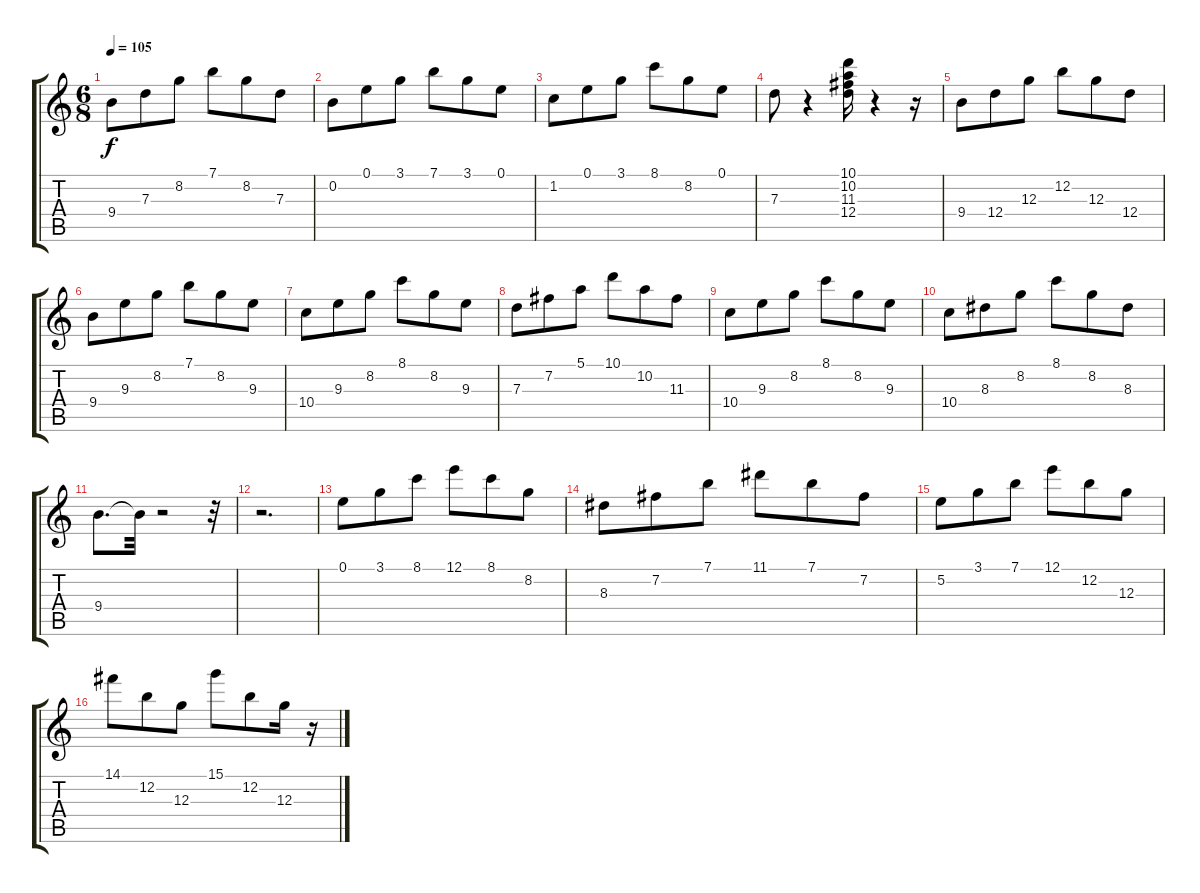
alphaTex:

\track "" {instrument electricbassfinger}
\staff {score tabs}
\tuning (E4 B3 G3 D3 A2 E2) {hide}
\ts (6 8)
\tempo 105
\clef g2
\ks c
9.4.8{dy f} 7.3.8 8.2.8 7.1.8 8.2.8 7.3.8 |
0.2.8 0.1.8 3.1.8 7.1.8 3.1.8 0.1.8 |
1.2.8 0.1.8 3.1.8 8.1.8 8.2.8 0.1.8 |
7.3.8 r.4 (10.1 10.2 11.3 12.4).16 r.4 r.16 |
9.4.8 12.4.8 12.3.8 12.2.8 12.3.8 12.4.8 |
9.4.8 9.3.8 8.2.8 7.1.8 8.2.8 9.3.8 |
10.4.8 9.3.8 8.2.8 8.1.8 8.2.8 9.3.8 |
7.3.8 7.2.8 5.1.8 10.1.8 10.2.8 11.3.8 |
10.4.8 9.3.8 8.2.8 8.1.8 8.2.8 9.3.8 |
10.4.8 8.3.8 8.2.8 8.1.8 8.2.8 8.3.8 |
9.4.8{d} 9.4{t}.32 r.2 r.32 |
r.2{d} |
0.1.8 3.1.8 8.1.8 12.1.8 8.1.8 8.2.8 |
8.3.8 7.2.8 7.1.8 11.1.8 7.1.8 7.2.8 |
5.2.8 3.1.8 7.1.8 12.1.8 12.2.8 12.3.8 |
14.1.8 12.2.8 12.3.8 15.1.8 12.2.8 12.3.16 r.16
